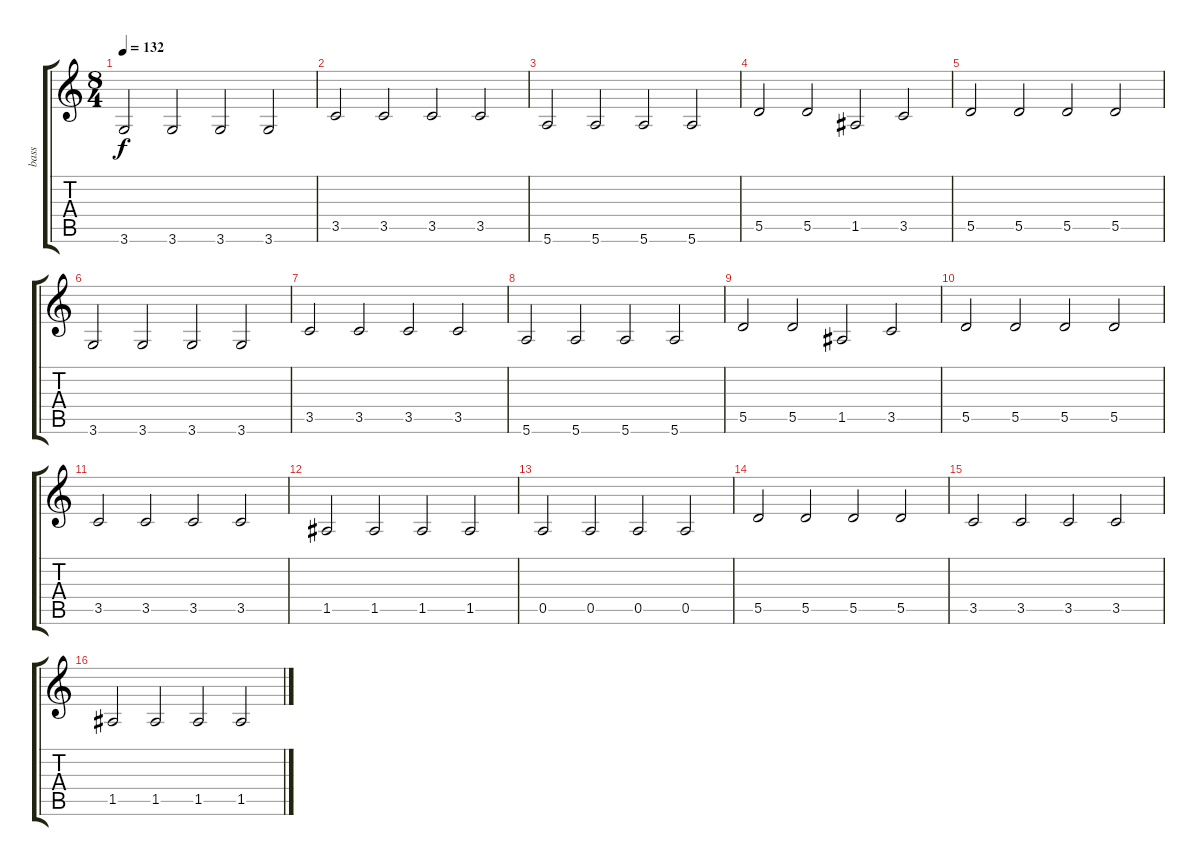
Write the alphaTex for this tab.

\track ("bass" "bass") {instrument electricbassfinger}
\staff {score tabs}
\tuning (E4 B3 G3 D3 A2 E2) {hide}
\ts (8 4)
\tempo 132
\clef g2
\ks c
3.6.2{dy f} 3.6.2 3.6.2 3.6.2 |
3.5.2 3.5.2 3.5.2 3.5.2 |
5.6.2 5.6.2 5.6.2 5.6.2 |
5.5.2 5.5.2 1.5.2 3.5.2 |
5.5.2 5.5.2 5.5.2 5.5.2 |
3.6.2 3.6.2 3.6.2 3.6.2 |
3.5.2 3.5.2 3.5.2 3.5.2 |
5.6.2 5.6.2 5.6.2 5.6.2 |
5.5.2 5.5.2 1.5.2 3.5.2 |
5.5.2 5.5.2 5.5.2 5.5.2 |
3.5.2 3.5.2 3.5.2 3.5.2 |
1.5.2 1.5.2 1.5.2 1.5.2 |
0.5.2 0.5.2 0.5.2 0.5.2 |
5.5.2 5.5.2 5.5.2 5.5.2 |
3.5.2 3.5.2 3.5.2 3.5.2 |
1.5.2 1.5.2 1.5.2 1.5.2
